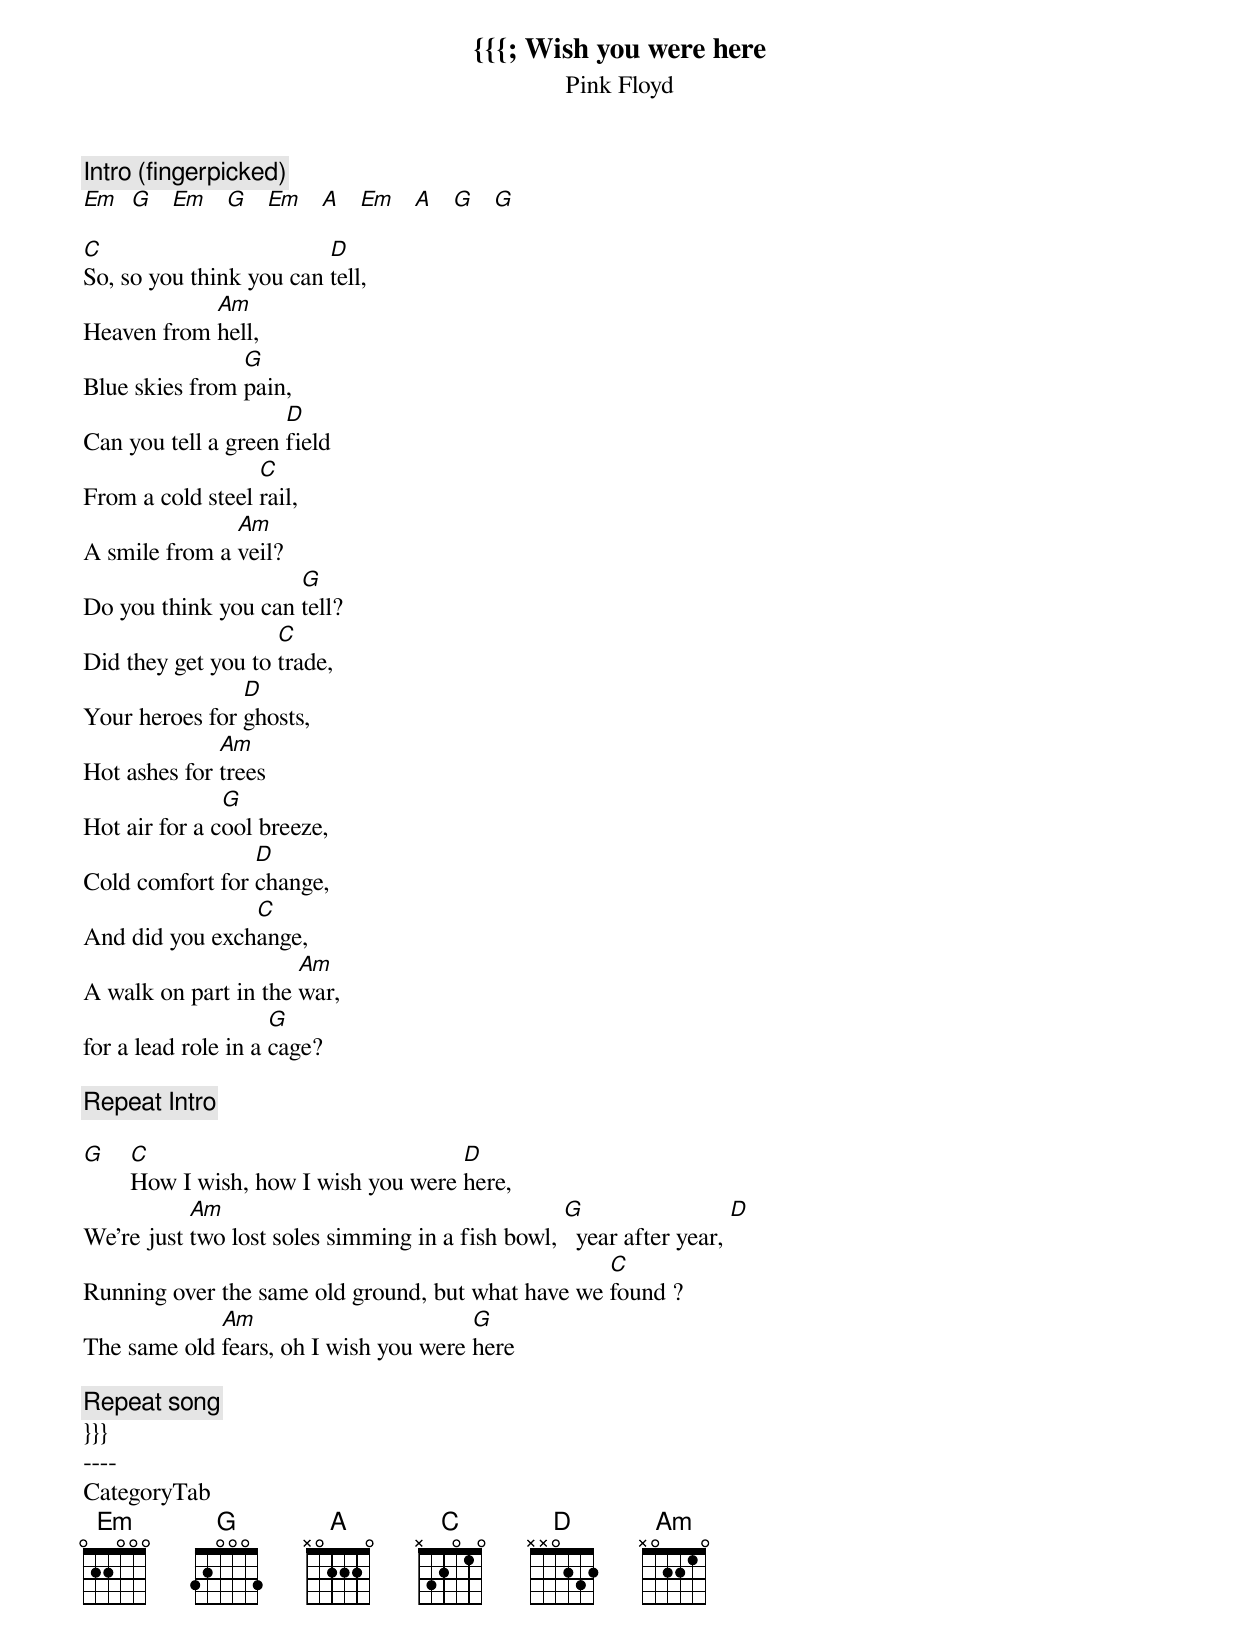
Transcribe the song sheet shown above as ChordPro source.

{{{
{title:Wish you were here}
{subtitle:Pink Floyd}


{c:Intro (fingerpicked)}
[Em]  [G]   [Em]   [G]   [Em]   [A]   [Em]   [A]   [G]   [G]

[C]So, so you think you can [D]tell,
Heaven from [Am]hell,
Blue skies from [G]pain,
Can you tell a green [D]field
From a cold steel [C]rail,
A smile from a [Am]veil?
Do you think you can [G]tell?
Did they get you to [C]trade,
Your heroes for [D]ghosts,
Hot ashes for [Am]trees
Hot air for a c[G]ool breeze,
Cold comfort for [D]change,
And did you exch[C]ange,
A walk on part in the [Am]war,
for a lead role in a [G]cage?

{c:Repeat Intro}

[G]    [C]How I wish, how I wish you were [D]here,
We're just [Am]two lost soles simming in a fish bowl, [G]  year after year, [D]
Running over the same old ground, but what have we [C]found ?
The same old [Am]fears, oh I wish you were [G]here

{c:Repeat song}
}}}
----
CategoryTab
